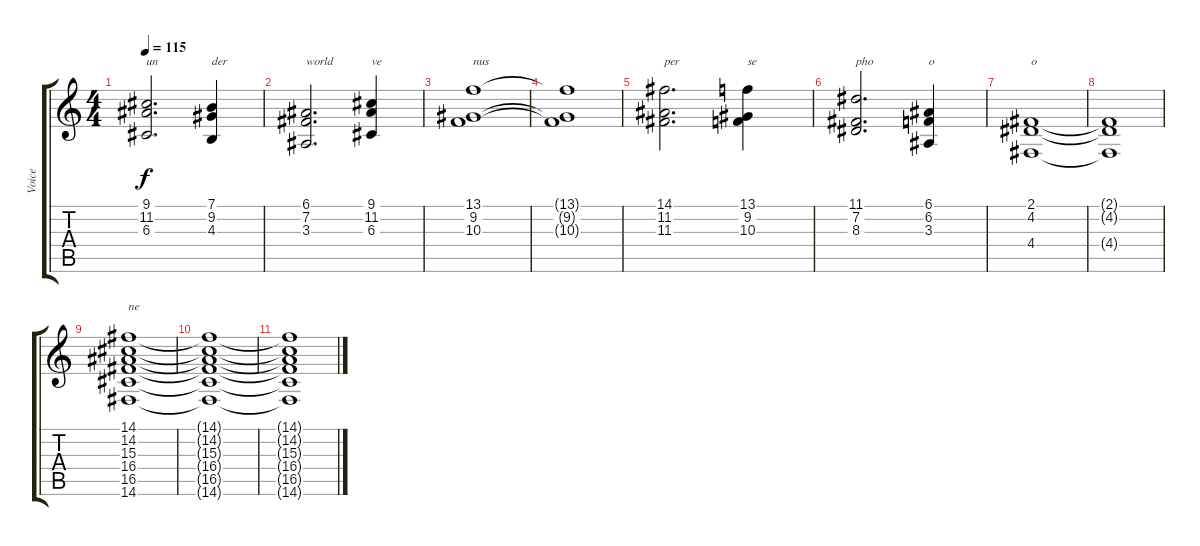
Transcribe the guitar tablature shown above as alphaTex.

\track ("Voice" "Voice") {instrument choiraahs}
\staff {score tabs}
\tuning (E4 B3 G3 D3 A2 E2) {hide}
\ts (4 4)
\tempo 115
\clef g2
\ks c
(9.1 11.2 6.3).2{d txt "un" dy f} (7.1 9.2 4.3).4{txt "der"} |
(6.1 7.2 3.3).2{d txt "world"} (9.1 11.2 6.3).4{txt "ve"} |
(13.1 9.2 10.3).1{txt "nus"} |
(13.1{t} 9.2{t} 10.3{t}).1 |
(14.1 11.2 11.3).2{d txt "per"} (13.1 9.2 10.3).4{txt "se"} |
(11.1 7.2 8.3).2{d txt "pho"} (6.1 6.2 3.3).4{txt "o"} |
(2.1 4.2 4.4).1{txt "o"} |
(2.1{t} 4.2{t} 4.4{t}).1 |
(14.1 14.2 15.3 16.4 16.5 14.6).1{txt "ne"} |
(14.1{t} 14.2{t} 15.3{t} 16.4{t} 16.5{t} 14.6{t}).1 |
(14.1{t} 14.2{t} 15.3{t} 16.4{t} 16.5{t} 14.6{t}).1
